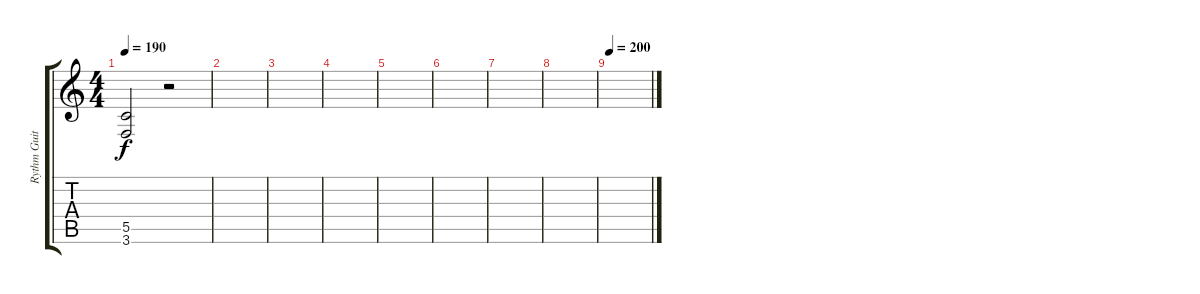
\track ("Rythm Guitar" "Rythm Guit") {instrument distortionguitar}
\staff {score tabs}
\tuning (D4 A3 F3 C3 G2 D2) {hide}
\ts (4 4)
\tempo 190
\clef g2
\ks c
(5.5 3.6).2{dy f} r.2 |
|
|
|
|
|
|
|
\tempo 200
